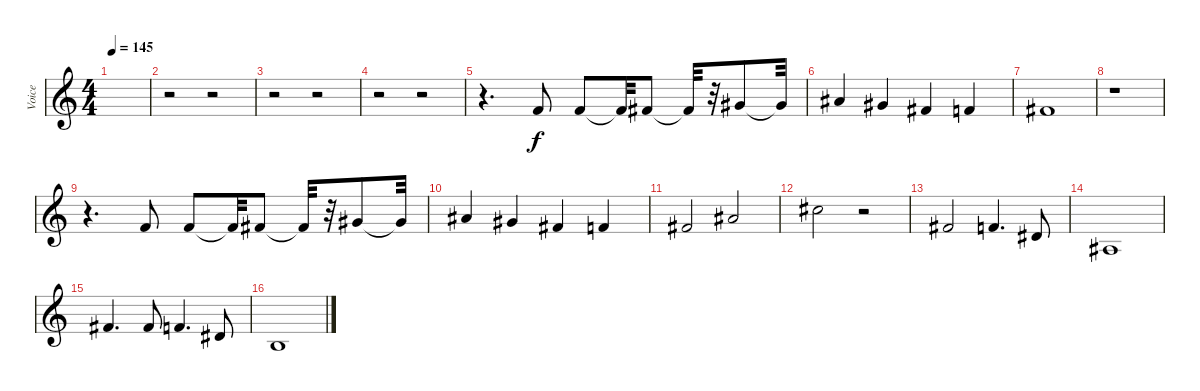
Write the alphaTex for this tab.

\track ("Voice" "Voice") {instrument choiraahs}
\staff {score}
\tuning (E4 B3 G3 D3 A2 E2 B1) {hide}
\ts (4 4)
\tempo 145
\clef g2
\ks c
|
r.2 r.2 |
r.2 r.2 |
r.2 r.2 |
r.4{d} 1.1.8 1.1.8 1.1{t}.32 2.1.8 2.1{t}.32 r.32 4.1.8 4.1{t}.32 |
6.1.4 4.1.4 2.1.4 1.1.4 |
2.1.1 |
r.1 |
r.4{d} 1.1.8 1.1.8 1.1{t}.32 2.1.8 2.1{t}.32 r.32 4.1.8 4.1{t}.32 |
6.1.4 4.1.4 2.1.4 1.1.4 |
2.1.2 6.1.2 |
9.1.2 r.2 |
2.1.2 1.1.4{d} 4.2.8 |
3.3.1 |
2.1.4{d} 2.1.8 1.1.4{d} 4.2.8 |
0.2.1
